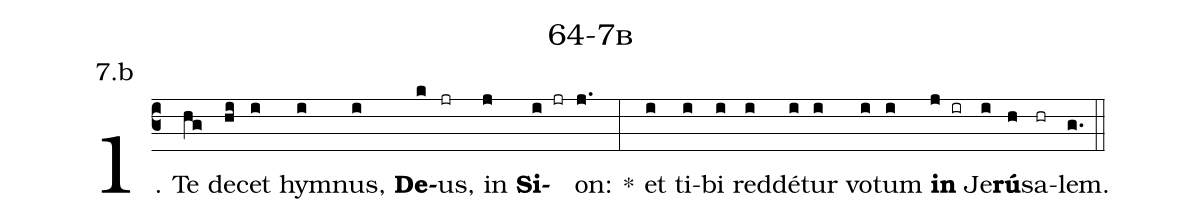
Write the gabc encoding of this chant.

name: 64-7b;
annotation: 7.b;
%%
(c3)1. Te(hg) de(hi)cet(i) hym(i)nus,(i) <b>De</b>(k)us,(jr) in(j) <b>Si</b>(i jr)on:(j.) *(:) et(i) ti(i)bi(i) red(i)dé(i)tur(i) vo(i)tum(i) <b>in</b>(j ir) Je(i)<b>rú</b>(h)sa(hr)lem.(g.) (::)
